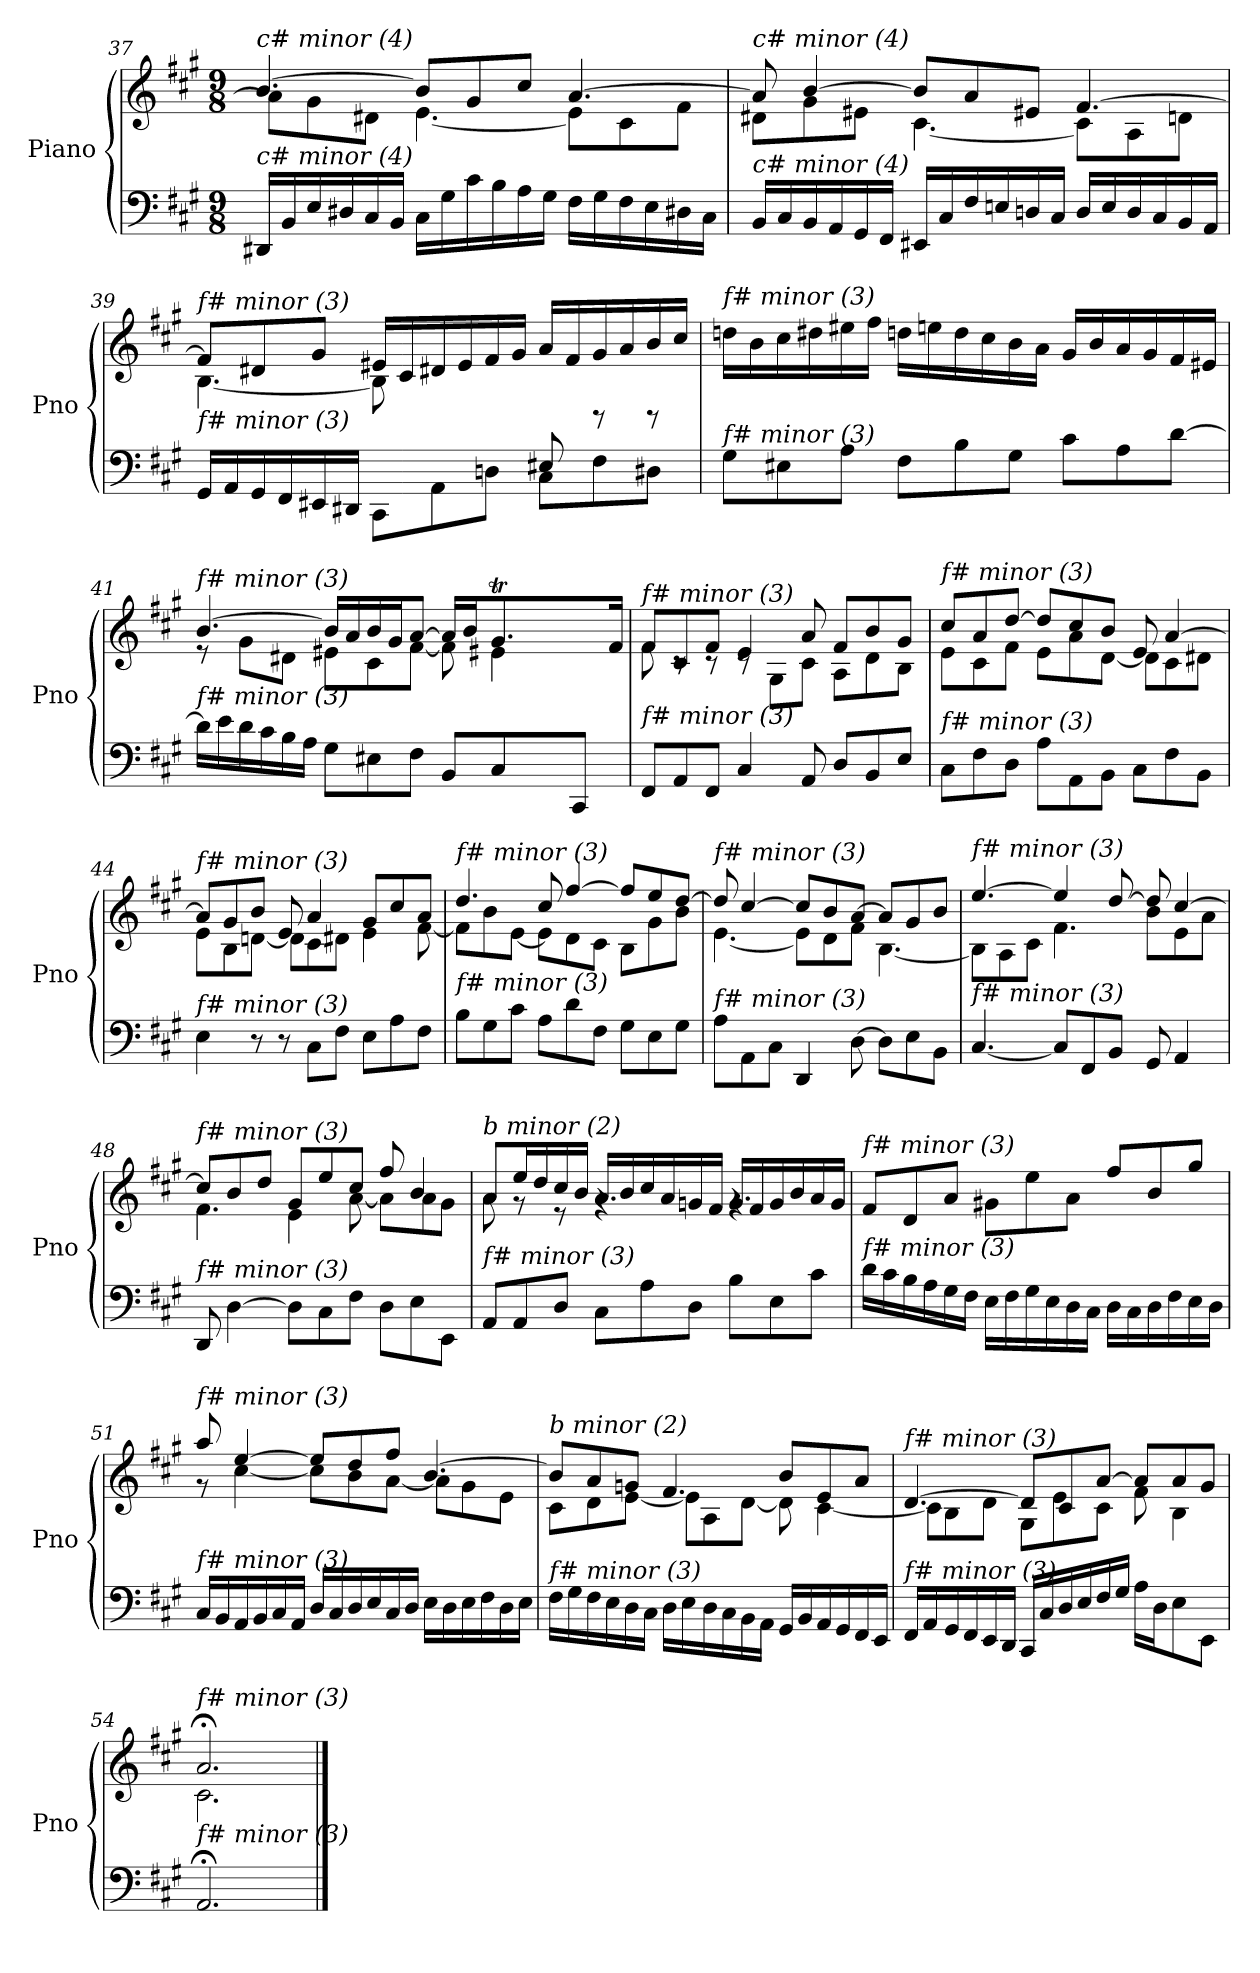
**kern	**kern
*part1	*part1
*staff2	*staff1
*I"Piano	*
*I'Pno	*
*clefF4	*clefG2
*k[f#c#g#]	*k[f#c#g#]
*M9/8	*M9/8
=37	=37
*	*^
!	!LO:TX:i:t=c# minor (4)	!
!LO:TX:i:t=c# minor (4)	!	!
16DD#X/LL	[4.b/	8a\L]
16BB/	.	.
16E/	.	8g#\
16D#X/	.	.
16C#/	.	8d#X\J
16BB/JJ	.	.
16C#\LL	8b/L]	[4.e\
16G#\	.	.
16c#\	8g#/	.
16B\	.	.
16A\	8cc#/J	.
16G#\JJ	.	.
16F#\LL	[4.a/	8e\L]
16G#\	.	.
16F#\	.	8c#\
16E\	.	.
16D#X\	.	8f#\J
16C#\JJ	.	.
!!LO:LB:g=z	!!
=38	=38	=38
!	!LO:TX:i:t=c# minor (4)	!
!LO:TX:i:t=c# minor (4)	!	!
16BB/LL	8a/]	8d#X\L
16C#/	.	.
16BB/	[4b/	8g#\
16AA/	.	.
16GG#/	.	8e#X\J
16FF#/JJ	.	.
16EE#X/LL	8b/L]	[4.c#\
16C#/	.	.
16F#/	8a/	.
16En/	.	.
16Dn/	8e#X/J	.
16C#/JJ	.	.
16D/LL	[4.f#/	8c#\L]
16E/	.	.
16D/	.	8A\
16C#/	.	.
16BB/	.	8dn\J
16AA/JJ	.	.
=39	=39	=39
*^	*	*
!	!	!LO:TX:i:t=f# minor (3)	!
!LO:TX:i:t=f# minor (3)	!	!	!
16GG#/LL	2ryy	8f#/L]	[4.B\
16AA/	.	.	.
16GG#/	.	8d#X/	.
16FF#/	.	.	.
16EE#X/	.	8g#/J	.
16DD#X/JJ	.	.	.
8CC#\L	.	16e#X/LL	8B\L]
.	.	16c#/	.
8AA\	8A/	16d#X/	2ryy
.	.	16e#/	.
8Dn\J	8B/J	16f#/	.
.	.	16g#/JJ	.
8C#\L	8E#X/	16a/LL	.
.	.	16f#/	.
8F#\	8rg	16g#/	.
.	.	16a/	.
8D#X\J	8rg	16b/	8ryy
.	.	16cc#/JJ	.
*v	*v	*	*
*	*v	*v
!!LO:LB:g=z
=40	=40
!	!LO:TX:i:t=f# minor (3)
!LO:TX:i:t=f# minor (3)	!
8G#\L	16ddn\LL
.	16b\
8E#X\	16cc#\
.	16dd#X\
8A\J	16ee#X\
.	16ff#\JJ
8F#\L	16ddn\LL
.	16een\
8B\	16dd\
.	16cc#\
8G#\J	16b\
.	16a\JJ
8c#\L	16g#/LL
.	16b/
8A\	16a/
.	16g#/
[8d\J	16f#/
.	16e#X/JJ
=41	=41
*^	*^
*	*	*	*^
!	!	!LO:TX:i:t=f# minor (3)	!	!
!LO:TX:i:t=f# minor (3)	!	!	!	!
2..ryy	16d\LL]	[4.b/	8r	2..ryy
.	16e\	.	.	.
.	16d\	.	8g#\L	.
.	16c#\	.	.	.
.	16B\	.	8d#X\J	.
.	16A\JJ	.	.	.
.	8G#\L	16b/LL]	8e#X\L	.
.	.	16a/	.	.
.	8E#X\	16b/	8c#\	.
.	.	16g#/J	.	.
.	8F#\J	[8a/J	[8f#\J	.
.	8BB/L	16a/LL]	8f#\]	.
.	.	16b/J	.	.
8.ryy	8C#/	8.g#t/	4e#X\	32ayy
.	.	.	.	32g#yy
.	.	.	.	32ayy
.	.	.	.	32g#yy
.	8CC#/J	.	.	32ayy
.	.	.	.	32g#yy
16ryy	.	16f#/Jk	.	16ryy
*v	*v	*	*	*
!!LO:PB:g=z
=42	=42	=42	=42
!	!LO:TX:i:t=f# minor (3)	!	!
!LO:TX:i:t=f# minor (3)	!	!	!
*	*	*v	*v
8FF#/L	8f#/L	8f#\
8AA/	8c#/	8rc
8FF#/J	8f#/J	8rc
4C#/	4e/	8rc
.	.	8G#\L
8AA/	8a/	8c#\J
8D/L	8f#/L	8A\L
8BB/	8b/	8d\
8E/J	8g#/J	8B\J
!!LO:LB:g=z	!!
=43	=43	=43
!	!LO:TX:i:t=f# minor (3)	!
!LO:TX:i:t=f# minor (3)	!	!
8C#\L	8cc#/L	8e\L
8F#\	8a/	8c#\
8D\J	[8dd/J	8f#\J
8A\L	8dd/L]	8e\L
8AA\	8cc#/	8a\
8BB\J	8b/J	[8d\J
8C#\L	8e/	8d\L]
8F#\	[4a/	8c#\
8BB\J	.	8d#X\J
=44	=44	=44
!	!LO:TX:i:t=f# minor (3)	!
!LO:TX:i:t=f# minor (3)	!	!
4E\	8a/L]	8e\L
.	8g#/	8B\
8r	8b/J	[8dn\J
8r	8e/	8d\L]
8C#\L	4a/	8c#\
8F#\J	.	8d#X\J
8E\L	8g#/L	4e\
8A\	8cc#/	.
8F#\J	8a/J	[8f#\
=45	=45	=45
!	!LO:TX:i:t=f# minor (3)	!
!LO:TX:i:t=f# minor (3)	!	!
8B\L	4.dd/	8f#\L]
8G#\	.	8b\
8c#\J	.	[8e\J
8A\L	8cc#/	8e\L]
8d\	[4ff#/	8d\
8F#\J	.	8c#\J
8G#\L	8ff#/L]	8B\L
8E\	8ee/	8g#\
8G#\J	[8dd/J	8b\J
=46	=46	=46
!	!LO:TX:i:t=f# minor (3)	!
!LO:TX:i:t=f# minor (3)	!	!
8A\L	8dd/]	[4.e\
8AA\	[4cc#/	.
8C#\J	.	.
4DD/	8cc#/L]	8e\L]
.	8b/	8d\
[8D\	[8a/J	8f#\J
8D\L]	8a/L]	[4.B\
8E\	8g#/	.
8BB\J	8b/J	.
!!LO:LB:g=z	!!
=47	=47	=47
!	!LO:TX:i:t=f# minor (3)	!
!LO:TX:i:t=f# minor (3)	!	!
[4.C#/	[4.ee/	8B\L]
.	.	8A\
.	.	8c#\J
8C#/L]	4ee/]	4.f#\
8FF#/	.	.
8BB/J	[8dd/	.
8GG#/	8dd/]	8b\L
4AA/	[4cc#/	8e\
.	.	8a\J
=48	=48	=48
!	!LO:TX:i:t=f# minor (3)	!
!LO:TX:i:t=f# minor (3)	!	!
8DD/	8cc#/L]	4.f#\
[4D\	8b/	.
.	8dd/J	.
8D\L]	8g#/L	4e\
8C#\	8ee/	.
8F#\J	8cc#/J	[8a\
8D\L	8ff#/	8a\L]
8E\	4b/	8a\
8EE\J	.	8g#\J
=49	=49	=49
!	!LO:TX:i:t=b minor (2)	!
!LO:TX:i:t=f# minor (3)	!	!
8AA/L	8a/L	8a\
8AA/	16ee/L	8r
.	16dd/	.
8D/J	16cc#/	8r
.	16b/JJ	.
8C#\L	16a/LL	4.rg
.	16b/	.
8A\	16cc#/	.
.	16a/	.
8D\J	16gn/	.
.	16f#/JJ	.
8B\L	16g/LL	4.rg
.	16f#/	.
8E\	16g/	.
.	16b/	.
8c#\J	16a/	.
.	16g/JJ	.
*	*v	*v
!!LO:LB:g=z
=50	=50
!	!LO:TX:i:t=f# minor (3)
!LO:TX:i:t=f# minor (3)	!
16d\LL	8f#/L
16c#\	.
16B\	8d/
16A\	.
16G#\	8a/J
16F#\JJ	.
16E\LL	8g#X\L
16F#\	.
16G#\	8ee\
16E\	.
16D\	8a\J
16C#\JJ	.
16D\LL	8ff#/L
16C#\	.
16D\	8b/
16F#\	.
16E\	8gg#/J
16D\JJ	.
=51	=51
*	*^
!	!LO:TX:i:t=f# minor (3)	!
!LO:TX:i:t=f# minor (3)	!	!
16C#/LL	8aa/	8r
16BB/	.	.
16AA/	[4ee/	[4cc#\
16BB/	.	.
16C#/	.	.
16AA/JJ	.	.
16D/LL	8ee/L]	8cc#\L]
16C#/	.	.
16D/	8dd/	8b\
16E/	.	.
16C#/	8ff#/J	[8a\J
16D/JJ	.	.
16E\LL	[4.b/	8a\L]
16D\	.	.
16E\	.	8g#\
16F#\	.	.
16D\	.	8e\J
16E\JJ	.	.
!!LO:LB:g=z	!!
=52	=52	=52
!	!LO:TX:i:t=b minor (2)	!
!LO:TX:i:t=f# minor (3)	!	!
16F#\LL	8b/L]	8c#\L
16G#\	.	.
16F#\	8a/	8d\
16E\	.	.
16D\	8gn/J	[8e\J
16C#\JJ	.	.
16D\LL	4.f#/	8e\L]
16E\	.	.
16D\	.	8A\
16C#\	.	.
16BB\	.	[8d\J
16AA\JJ	.	.
16GG#/LL	8b/L	8d\]
16BB/	.	.
16AA/	8e/	[4c#\
16GG#/	.	.
16FF#/	8a/J	.
16EE/JJ	.	.
=53	=53	=53
!	!LO:TX:i:t=f# minor (3)	!
!LO:TX:i:t=f# minor (3)	!	!
16FF#/LL	[4.d/	8c#\L]
16AA/	.	.
16GG#/	.	8B\
16FF#/	.	.
16EE/	.	8d\J
16DD/JJ	.	.
16CC#/LL	8d/L]	8G#\L
16C#/	.	.
16D/	8c#/	8e\
16E/	.	.
16F#/	[8a/J	8c#\J
16G#/JJ	.	.
16A\LL	8a/L]	8f#\
16D\J	.	.
8E\	8a/	4B\
8EE\J	8g#/J	.
=54	=54	=54
!	!LO:TX:i:t=f# minor (3)	!
!LO:TX:i:t=f# minor (3)	!	!
2.AA;/	2.a;</	2.c#\
*	*v	*v
==	==
*-	*-
